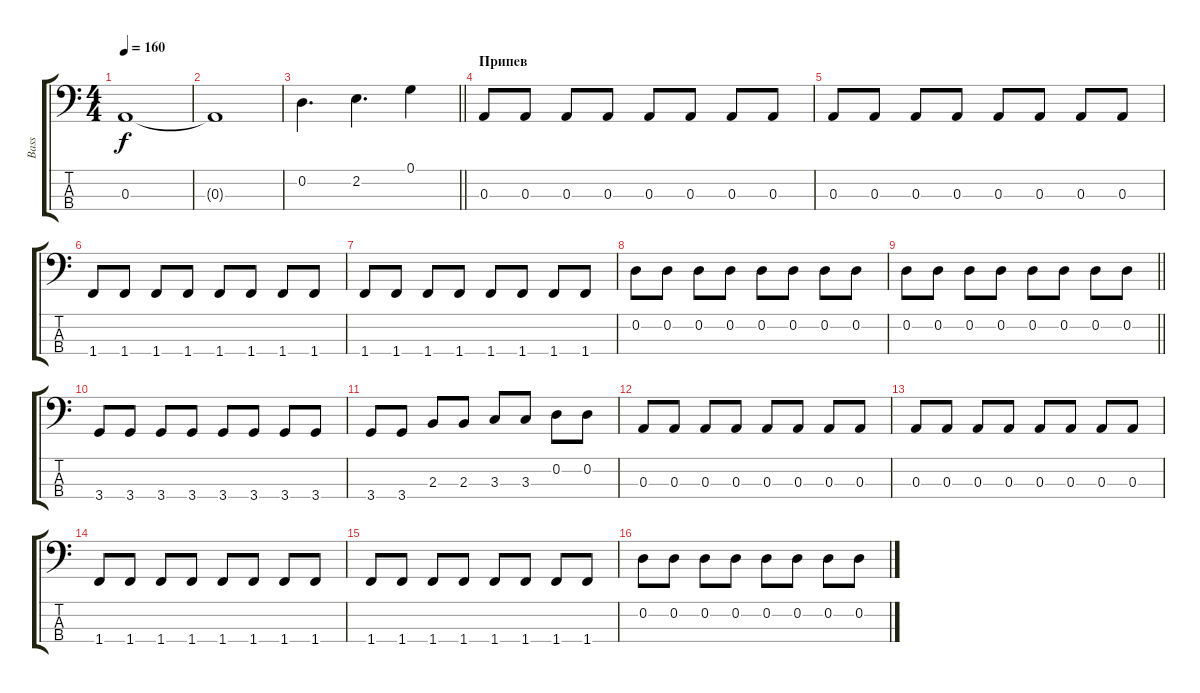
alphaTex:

\track ("Bass" "Bass") {instrument electricbassfinger}
\staff {score tabs}
\tuning (G2 D2 A1 E1) {hide}
\ts (4 4)
\tempo 160
\clef f4
\ks c
0.3.1{dy f} |
0.3{t}.1 |
\barLineRight lightlight
0.2.4{d} 2.2.4{d} 0.1.4 |
\section ("" "Припев")
0.3.8 0.3.8 0.3.8 0.3.8 0.3.8 0.3.8 0.3.8 0.3.8 |
0.3.8 0.3.8 0.3.8 0.3.8 0.3.8 0.3.8 0.3.8 0.3.8 |
1.4.8 1.4.8 1.4.8 1.4.8 1.4.8 1.4.8 1.4.8 1.4.8 |
1.4.8 1.4.8 1.4.8 1.4.8 1.4.8 1.4.8 1.4.8 1.4.8 |
0.2.8 0.2.8 0.2.8 0.2.8 0.2.8 0.2.8 0.2.8 0.2.8 |
\barLineRight lightlight
0.2.8 0.2.8 0.2.8 0.2.8 0.2.8 0.2.8 0.2.8 0.2.8 |
3.4.8 3.4.8 3.4.8 3.4.8 3.4.8 3.4.8 3.4.8 3.4.8 |
3.4.8 3.4.8 2.3.8 2.3.8 3.3.8 3.3.8 0.2.8 0.2.8 |
0.3.8 0.3.8 0.3.8 0.3.8 0.3.8 0.3.8 0.3.8 0.3.8 |
0.3.8 0.3.8 0.3.8 0.3.8 0.3.8 0.3.8 0.3.8 0.3.8 |
1.4.8 1.4.8 1.4.8 1.4.8 1.4.8 1.4.8 1.4.8 1.4.8 |
1.4.8 1.4.8 1.4.8 1.4.8 1.4.8 1.4.8 1.4.8 1.4.8 |
0.2.8 0.2.8 0.2.8 0.2.8 0.2.8 0.2.8 0.2.8 0.2.8
